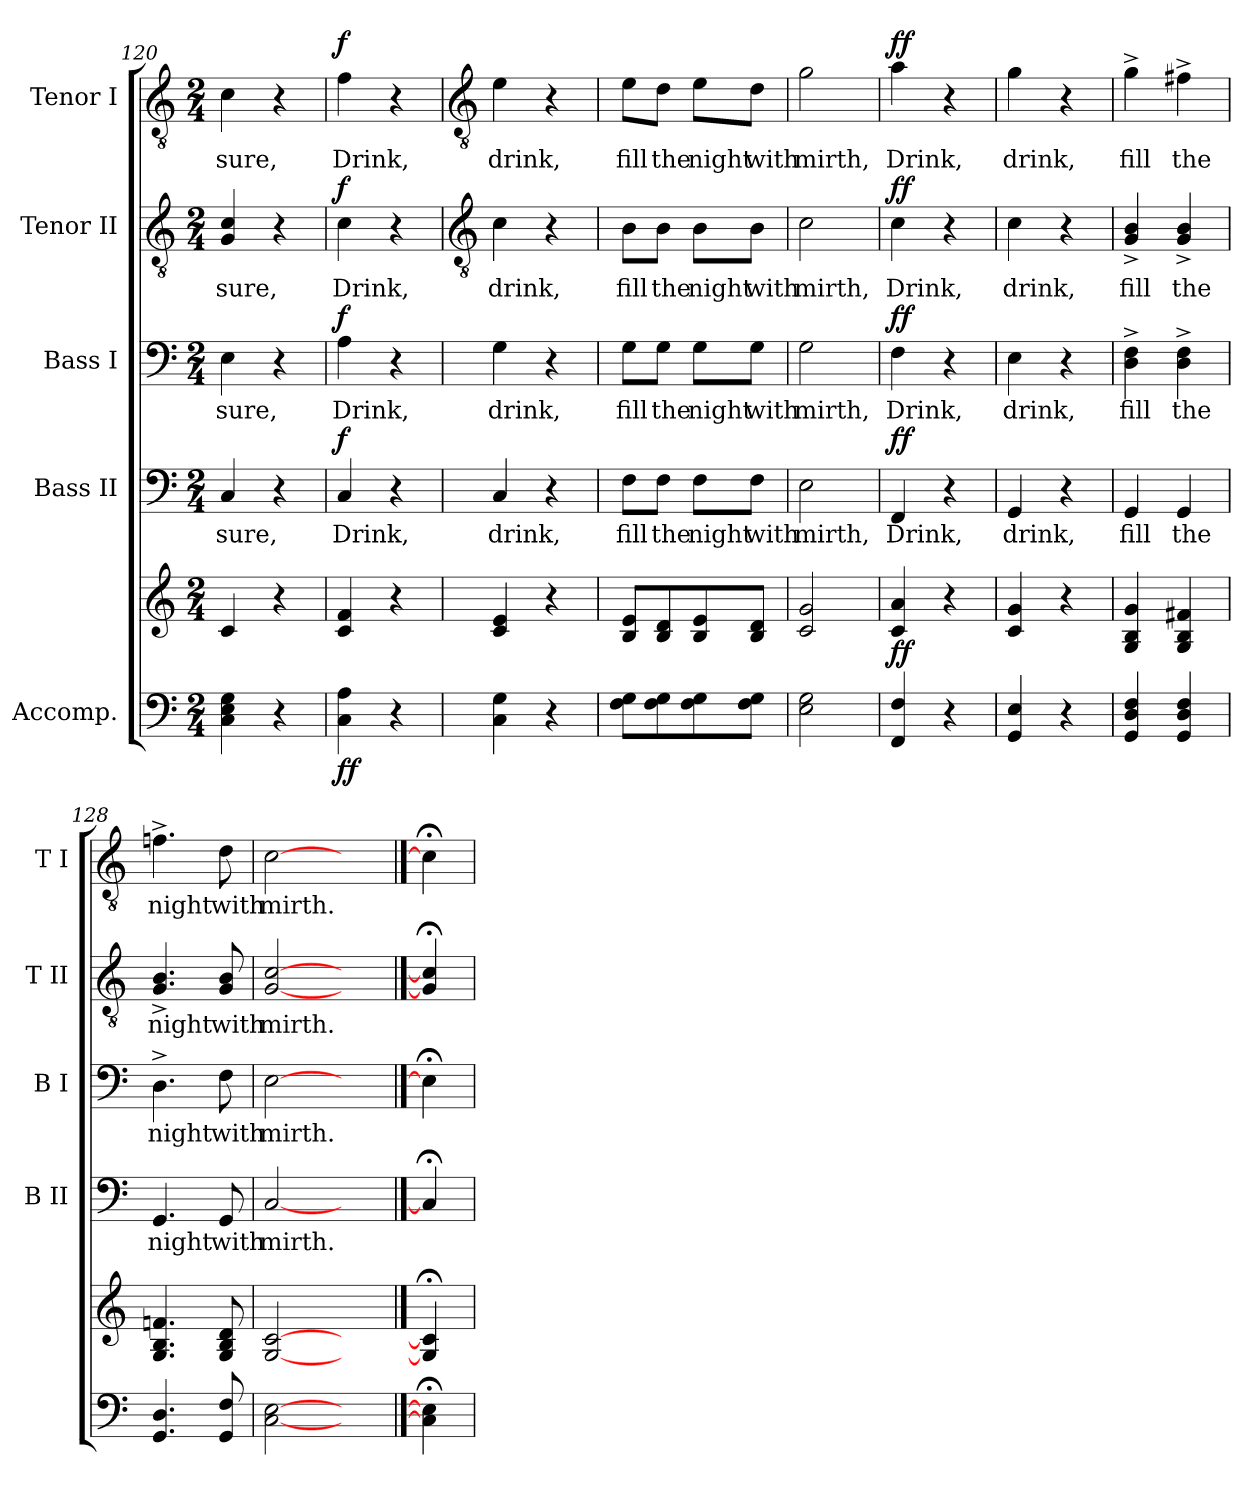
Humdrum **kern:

**kern	**kern	**dynam	**kern	**text	**dynam	**kern	**text	**dynam	**kern	**text	**dynam	**kern	**text	**dynam
*part5	*part5	*part5	*part4	*part4	*part4	*part3	*part3	*part3	*part2	*part2	*part2	*part1	*part1	*part1
*staff6	*staff5	*staff5/6	*staff4	*staff4	*staff4	*staff3	*staff3	*staff3	*staff2	*staff2	*staff2	*staff1	*staff1	*staff1
*I"Accomp.	*	*	*I"Bass II	*	*	*I"Bass I	*	*	*I"Tenor II	*	*	*I"Tenor I	*	*
*	*	*	*I'B II	*	*	*I'B I	*	*	*I'T II	*	*	*I'T I	*	*
*clefF4	*clefG2	*	*clefF4	*	*	*clefF4	*	*	*clefGv2	*	*	*clefGv2	*	*
*k[]	*k[]	*	*k[]	*	*	*k[]	*	*	*k[]	*	*	*k[]	*	*
*C:	*C:	*	*C:	*	*	*C:	*	*	*C:	*	*	*C:	*	*
*M2/4	*M2/4	*	*M2/4	*	*	*M2/4	*	*	*M2/4	*	*	*M2/4	*	*
=120	=120	=120	=120	=120	=120	=120	=120	=120	=120	=120	=120	=120	=120	=120
!	!	!	!	!LO:LY:b	!	!	!LO:LY:b	!	!	!LO:LY:b	!	!	!LO:LY:b	!
4C 4E 4G	4c	.	4C	sure,	.	4E	sure,	.	4G 4c	sure,	.	4c	sure,	.
4r	4r	.	4r	.	.	4r	.	.	4r	.	.	4r	.	.
=121	=121	=121	=121	=121	=121	=121	=121	=121	=121	=121	=121	=121	=121	=121
!	!	!LO:DY:b=2	!	!LO:LY:b	!	!	!LO:LY:b	!	!	!LO:LY:b	!	!	!LO:LY:b	!
!	!	!LO:DY:n=1:b	!	!	!LO:DY:b	!	!	!LO:DY:b	!	!	!LO:DY:b	!	!	!LO:DY:b
4C 4A	4c 4f	f f	4C	Drink,	f	4A	Drink,	f	4c	Drink,	f	4f	Drink,	f
4r	4r	.	4r	.	.	4r	.	.	4r	.	.	4r	.	.
!!LO:LB:g=z
=122	=122	=122	=122	=122	=122	=122	=122	=122	=122	=122	=122	=122	=122	=122
*	*	*	*	*	*	*	*	*	*clefGv2	*	*	*clefGv2	*	*
!	!	!	!	!LO:LY:b	!	!	!LO:LY:b	!	!	!LO:LY:b	!	!	!LO:LY:b	!
4C 4G	4c 4e	.	4C	drink,	.	4G	drink,	.	4c	drink,	.	4e	drink,	.
4r	4r	.	4r	.	.	4r	.	.	4r	.	.	4r	.	.
=123	=123	=123	=123	=123	=123	=123	=123	=123	=123	=123	=123	=123	=123	=123
!	!	!	!	!LO:LY:b	!	!	!LO:LY:b	!	!	!LO:LY:b	!	!	!LO:LY:b	!
8F 8GL	8B 8eL	.	8F\L	fill	.	8G\L	fill	.	8B\L	fill	.	8e\L	fill	.
!	!	!	!	!LO:LY:b	!	!	!LO:LY:b	!	!	!LO:LY:b	!	!	!LO:LY:b	!
8F 8G	8B 8d	.	8F\J	the	.	8G\J	the	.	8B\J	the	.	8d\J	the	.
!	!	!	!	!LO:LY:b	!	!	!LO:LY:b	!	!	!LO:LY:b	!	!	!LO:LY:b	!
8F 8G	8B 8e	.	8F\L	night	.	8G\L	night	.	8B\L	night	.	8e\L	night	.
!	!	!	!	!LO:LY:b	!	!	!LO:LY:b	!	!	!LO:LY:b	!	!	!LO:LY:b	!
8F 8GJ	8B 8dJ	.	8F\J	with	.	8G\J	with	.	8B\J	with	.	8d\J	with	.
=124	=124	=124	=124	=124	=124	=124	=124	=124	=124	=124	=124	=124	=124	=124
!	!	!	!	!LO:LY:b	!	!	!LO:LY:b	!	!	!LO:LY:b	!	!	!LO:LY:b	!
2E 2G	2c 2g	.	2E	mirth,	.	2G	mirth,	.	2c	mirth,	.	2g	mirth,	.
=125	=125	=125	=125	=125	=125	=125	=125	=125	=125	=125	=125	=125	=125	=125
!	!	!LO:DY:b	!	!LO:LY:b	!LO:DY:b	!	!LO:LY:b	!LO:DY:b	!	!LO:LY:b	!LO:DY:b	!	!LO:LY:b	!LO:DY:b
4FF 4F	4c 4a	ff	4FF	Drink,	ff	4F	Drink,	ff	4c	Drink,	ff	4a	Drink,	ff
4r	4r	.	4r	.	.	4r	.	.	4r	.	.	4r	.	.
=126	=126	=126	=126	=126	=126	=126	=126	=126	=126	=126	=126	=126	=126	=126
!	!	!	!	!LO:LY:b	!	!	!LO:LY:b	!	!	!LO:LY:b	!	!	!LO:LY:b	!
4GG 4E	4c 4g	.	4GG	drink,	.	4E	drink,	.	4c	drink,	.	4g	drink,	.
4r	4r	.	4r	.	.	4r	.	.	4r	.	.	4r	.	.
=127	=127	=127	=127	=127	=127	=127	=127	=127	=127	=127	=127	=127	=127	=127
!	!	!	!	!LO:LY:b	!	!	!LO:LY:b	!	!	!LO:LY:b	!	!	!LO:LY:b	!
4GG 4D 4F	4G 4B 4g	.	4GG	fill	.	4D^ 4F^	fill	.	4G^ 4B^	fill	.	4g^	fill	.
!	!	!	!	!LO:LY:b	!	!	!LO:LY:b	!	!	!LO:LY:b	!	!	!LO:LY:b	!
4GG 4D 4F	4G 4B 4f#X	.	4GG	the	.	4D^ 4F^	the	.	4G^ 4B^	the	.	4f#X^	the	.
=128	=128	=128	=128	=128	=128	=128	=128	=128	=128	=128	=128	=128	=128	=128
!	!	!	!	!LO:LY:b	!	!	!LO:LY:b	!	!	!LO:LY:b	!	!	!LO:LY:b	!
4.GG 4.D	4.G 4.B 4.fn	.	4.GG	night	.	4.D^	night	.	4.G^ 4.B^	night	.	4.fn^	night	.
!	!	!	!	!LO:LY:b	!	!	!LO:LY:b	!	!	!LO:LY:b	!	!	!LO:LY:b	!
8GG 8F	8G 8B 8d	.	8GG	with	.	8F	with	.	8G 8B	with	.	8d	with	.
=129	=129	=129	=129	=129	=129	=129	=129	=129	=129	=129	=129	=129	=129	=129
!	!	!	!	!LO:LY:b	!	!	!LO:LY:b	!	!	!LO:LY:b	!	!	!LO:LY:b	!
[2C [2E	[2G [2c	.	[2C	mirth.	.	[2E	mirth.	.	[2G [2c	mirth.	.	[2c	mirth.	.
4ryy	4ryy	.	4ryy	.	.	4ryy	.	.	4ryy	.	.	4ryy	.	.
==130	==130	==130	==130	==130	==130	==130	==130	==130	==130	==130	==130	==130	==130	==130
4C]; 4E];	4G];< 4c];<	.	4C;<]	.	.	4E;<]	.	.	4G];< 4c];<	.	.	4c;<]	.	.
=	=	=	=	=	=	=	=	=	=	=	=	=	=	=
*-	*-	*-	*-	*-	*-	*-	*-	*-	*-	*-	*-	*-	*-	*-
